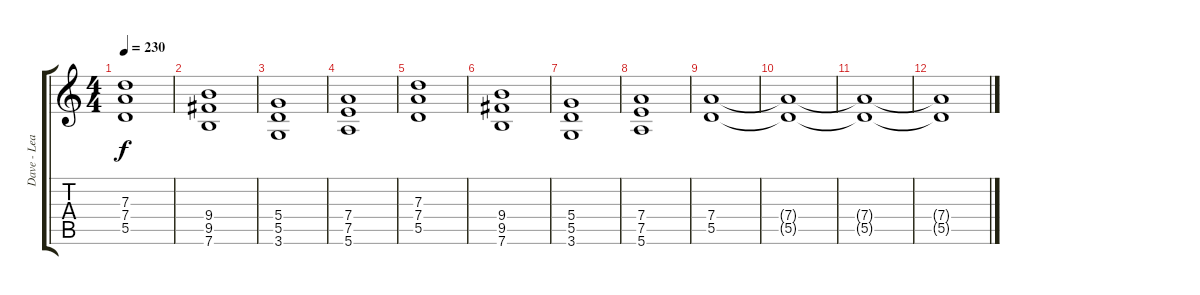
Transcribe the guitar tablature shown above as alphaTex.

\track ("Dave - Lead Guitar" "Dave - Lea") {instrument distortionguitar}
\staff {score tabs}
\tuning (E4 B3 G3 D3 A2 E2) {hide}
\ts (4 4)
\tempo 230
\clef g2
\ks c
(7.3 7.4 5.5).1{dy f} |
(9.4 9.5 7.6).1 |
(5.4 5.5 3.6).1 |
(7.4 7.5 5.6).1 |
(7.3 7.4 5.5).1 |
(9.4 9.5 7.6).1 |
(5.4 5.5 3.6).1 |
(7.4 7.5 5.6).1 |
(7.4 5.5).1 |
(7.4{t} 5.5{t}).1 |
(7.4{t} 5.5{t}).1 |
(7.4{t} 5.5{t}).1
